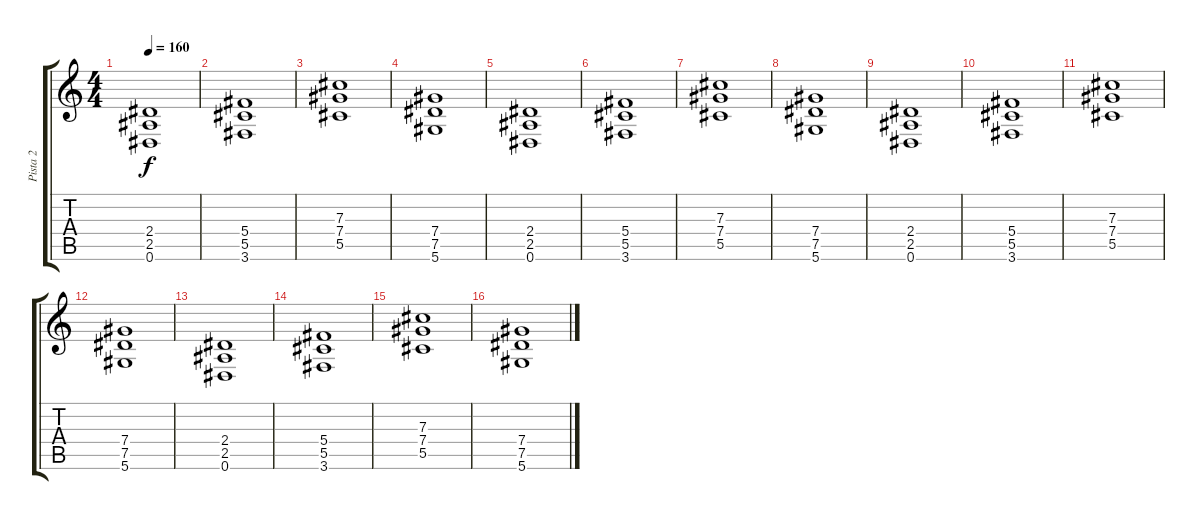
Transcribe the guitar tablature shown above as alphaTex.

\track ("Pista 2" "Pista 2") {instrument overdrivenguitar}
\staff {score tabs}
\tuning (Eb4 Bb3 Gb3 Db3 Ab2 Eb2) {hide}
\ts (4 4)
\tempo 160
\clef g2
\ks c
(2.4 2.5 0.6).1{dy f instrument overdrivenguitar} |
(5.4 5.5 3.6).1 |
(7.3 7.4 5.5).1 |
(7.4 7.5 5.6).1 |
(2.4 2.5 0.6).1 |
(5.4 5.5 3.6).1 |
(7.3 7.4 5.5).1 |
(7.4 7.5 5.6).1 |
(2.4 2.5 0.6).1 |
(5.4 5.5 3.6).1 |
(7.3 7.4 5.5).1 |
(7.4 7.5 5.6).1 |
(2.4 2.5 0.6).1 |
(5.4 5.5 3.6).1 |
(7.3 7.4 5.5).1 |
(7.4 7.5 5.6).1
